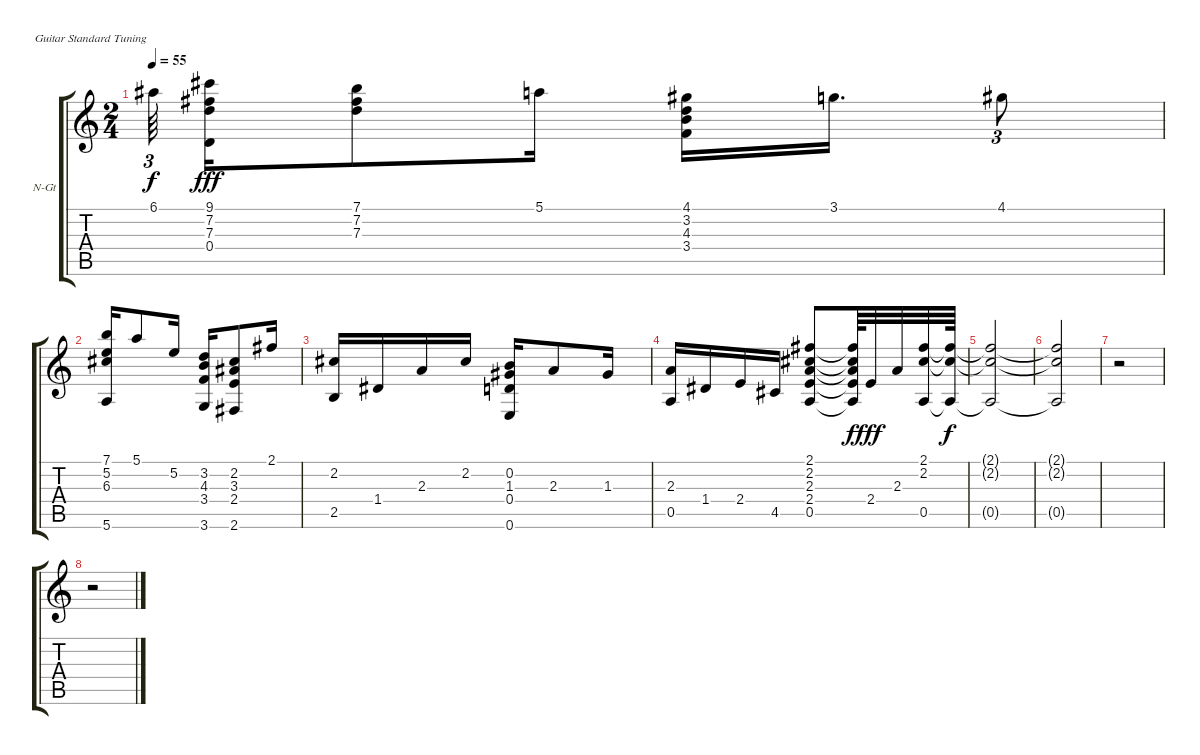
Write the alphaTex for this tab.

\bracketExtendMode groupsimilarinstruments
\firstSystemTrackNameOrientation horizontal
\otherSystemsTrackNameOrientation horizontal
\track ("Dilermando Reis" "N-Gt") {instrument acousticguitarnylon}
\staff {score tabs}
\tuning (E4 B3 G3 D3 A2 E2)
\ts (2 4)
\tempo 55
\clef g2
\ks c
6.1{t}.64{tu (3 2) dy f} (9.1 7.2 7.3 0.4).16{dy fff} (7.1 7.2 7.3).8 5.1.16 (4.1 3.2 4.3 3.4).16 3.1.16{d} 4.1.8{tu (3 2)} |
(7.1 5.2 6.3 5.6).16 5.1.8 5.2.16 (3.2 4.3 3.4 3.6).16 (2.2 3.3 2.4 2.6).8 2.1.16 |
(2.2 2.5).16 1.4.16 2.3.16 2.2.16 (0.2 1.3 0.4 0.6).16 2.3.8 1.3.16 |
(2.3 0.5).16 1.4.16 2.4.16 4.5.16 (2.1 2.2 2.3 2.4 0.5).8 (2.1{t} 2.2{t} 2.3{t} 2.4{t} 0.5{t}).64{dy f} 2.4.32{dy fff} 2.3.32 (2.1 2.2 0.5).32 (2.1{t} 2.2{t} 0.5{t}).64{dy f} |
(2.1{t} 2.2{t} 0.5{t}).2 |
(2.1{t} 2.2{t} 0.5{t}).2 |
r.2 |
r.2
